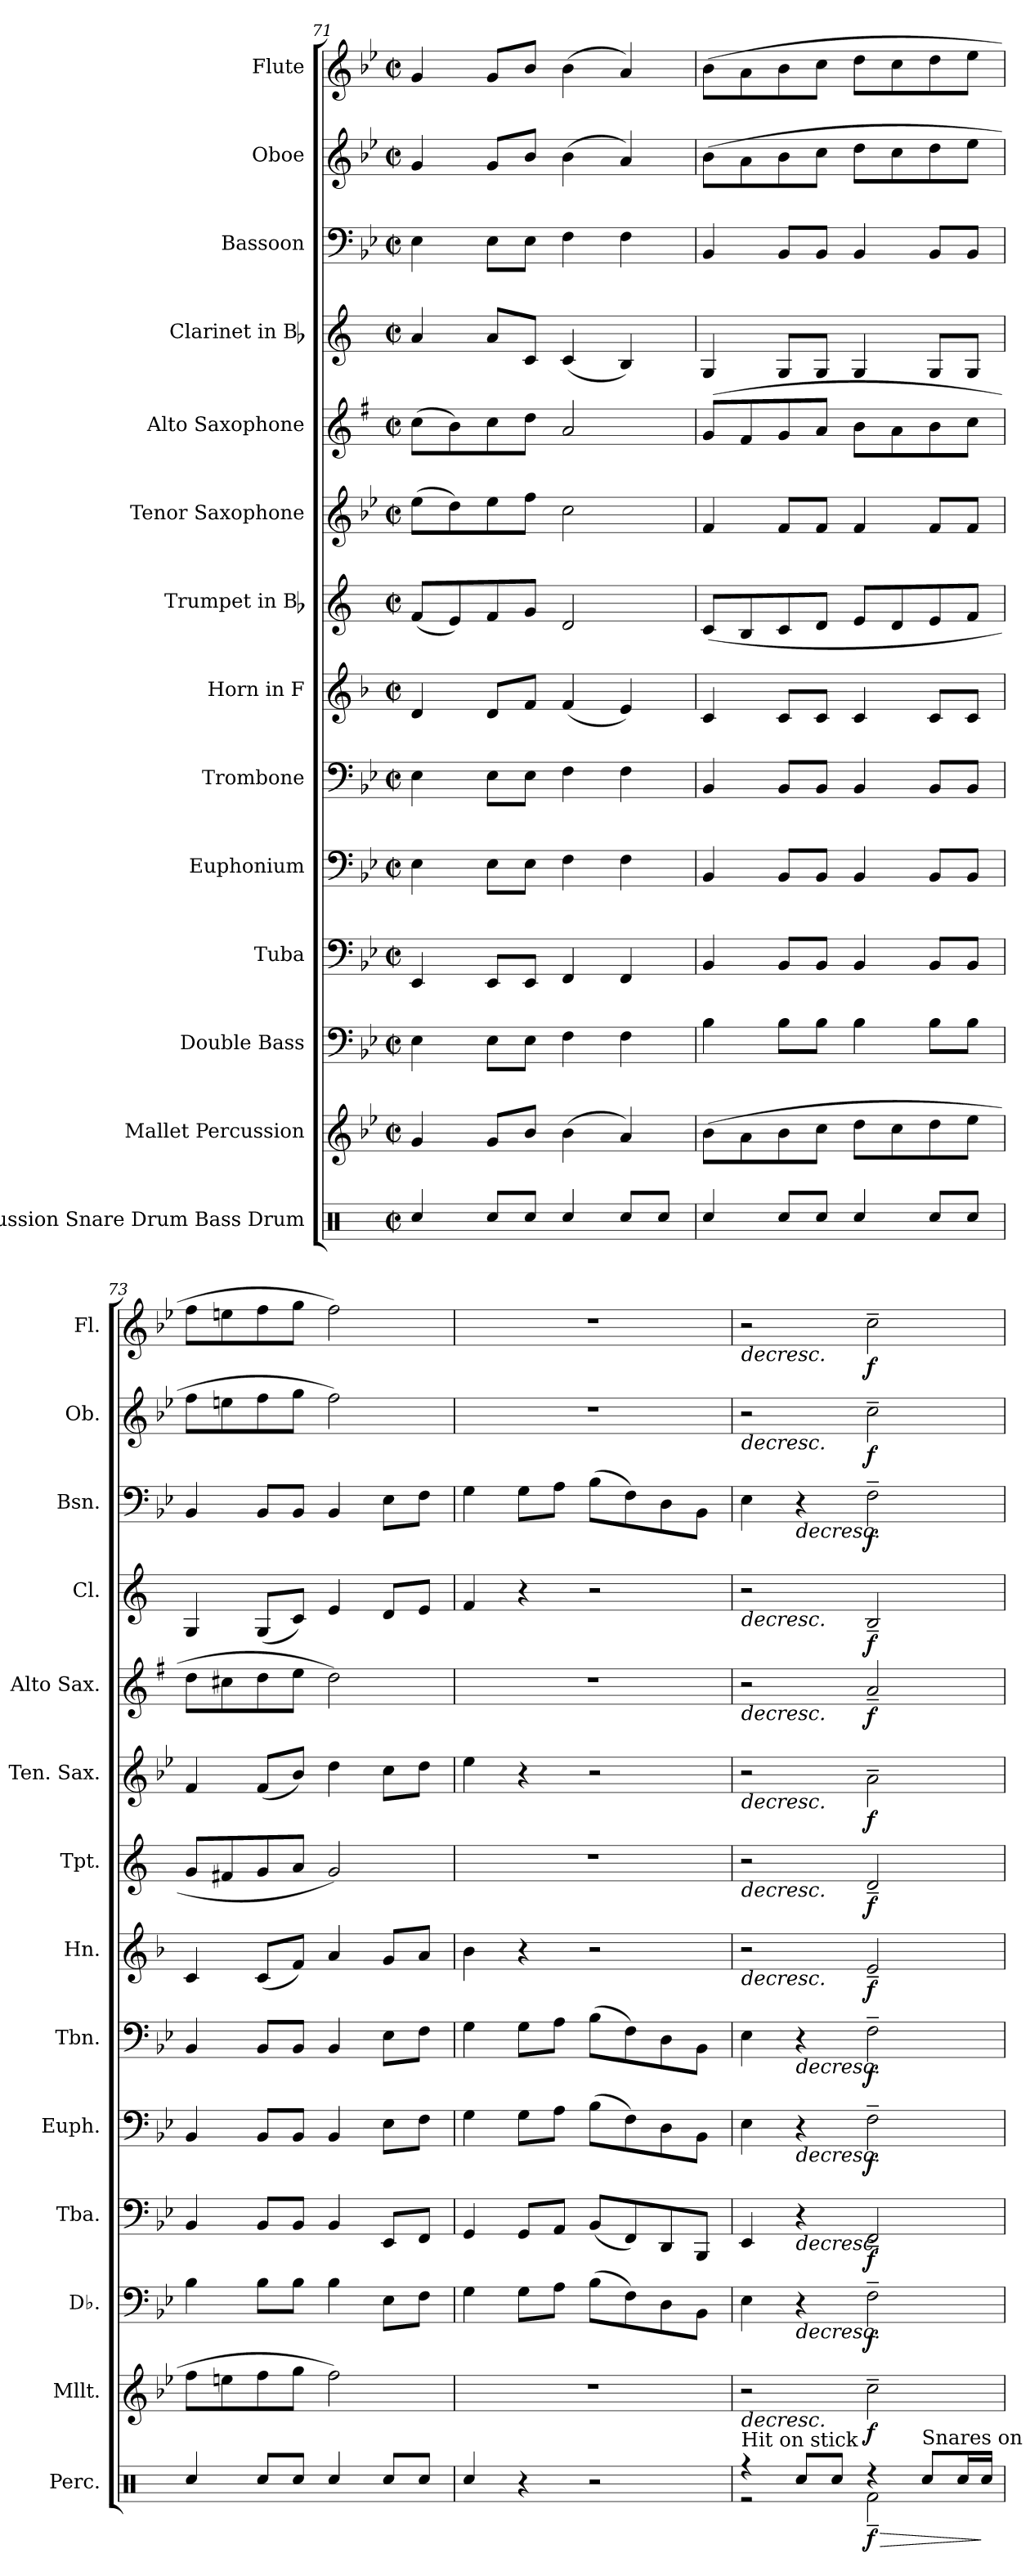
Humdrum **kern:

**kern	**dynam	**kern	**dynam	**kern	**dynam	**kern	**dynam	**kern	**dynam	**kern	**dynam	**kern	**dynam	**kern	**dynam	**kern	**dynam	**kern	**dynam	**kern	**dynam	**kern	**dynam	**kern	**dynam	**kern	**dynam
*part14	*part14	*part13	*part13	*part12	*part12	*part11	*part11	*part10	*part10	*part9	*part9	*part8	*part8	*part7	*part7	*part6	*part6	*part5	*part5	*part4	*part4	*part3	*part3	*part2	*part2	*part1	*part1
*staff14	*staff14	*staff13	*staff13	*staff12	*staff12	*staff11	*staff11	*staff10	*staff10	*staff9	*staff9	*staff8	*staff8	*staff7	*staff7	*staff6	*staff6	*staff5	*staff5	*staff4	*staff4	*staff3	*staff3	*staff2	*staff2	*staff1	*staff1
*I"Percussion Snare Drum Bass Drum	*	*I"Mallet Percussion	*	*I"Double Bass	*	*I"Tuba	*	*I"Euphonium	*	*I"Trombone	*	*I"Horn in F	*	*I"Trumpet in Bb	*	*I"Tenor Saxophone	*	*I"Alto Saxophone	*	*I"Clarinet in Bb	*	*I"Bassoon	*	*I"Oboe	*	*I"Flute	*
*I'Perc.	*	*I'Mllt.	*	*I'Db.	*	*I'Tba.	*	*I'Euph.	*	*I'Tbn.	*	*I'Hn.	*	*I'Tpt.	*	*I'Ten. Sax.	*	*I'Alto Sax.	*	*I'Cl.	*	*I'Bsn.	*	*I'Ob.	*	*I'Fl.	*
*clefX	*	*clefG2	*	*clefF4	*	*clefF4	*	*clefF4	*	*clefF4	*	*clefG2	*	*clefG2	*	*clefG2	*	*clefG2	*	*clefG2	*	*clefF4	*	*clefG2	*	*clefG2	*
*	*	*ITrd-14c-24	*	*ITrd7c12	*	*	*	*	*	*	*	*ITrd4c7	*	*ITrd1c2	*	*ITrd8c14	*	*ITrd5c9	*	*ITrd1c2	*	*	*	*	*	*	*
*k[]	*	*k[b-e-]	*	*k[b-e-]	*	*k[b-e-]	*	*k[b-e-]	*	*k[b-e-]	*	*k[b-e-]	*	*k[b-e-]	*	*k[b-e-]	*	*k[b-e-]	*	*k[b-e-]	*	*k[b-e-]	*	*k[b-e-]	*	*k[b-e-]	*
*C:	*	*B-:	*	*B-:	*	*B-:	*	*B-:	*	*B-:	*	*B-:	*	*B-:	*	*B-:	*	*B-:	*	*B-:	*	*B-:	*	*B-:	*	*B-:	*
*M2/2	*	*M2/2	*	*M2/2	*	*M2/2	*	*M2/2	*	*M2/2	*	*M2/2	*	*M2/2	*	*M2/2	*	*M2/2	*	*M2/2	*	*M2/2	*	*M2/2	*	*M2/2	*
*met(c|)	*	*met(c|)	*	*met(c|)	*	*met(c|)	*	*met(c|)	*	*met(c|)	*	*met(c|)	*	*met(c|)	*	*met(c|)	*	*met(c|)	*	*met(c|)	*	*met(c|)	*	*met(c|)	*	*met(c|)	*
=71	=71	=71	=71	=71	=71	=71	=71	=71	=71	=71	=71	=71	=71	=71	=71	=71	=71	=71	=71	=71	=71	=71	=71	=71	=71	=71	=71
4Rcci/	.	4gggi/	.	4EE-i\	.	4EE-i/	.	4E-i\	.	4E-i\	.	4Gi/	.	(8e-i/L	.	(8e-i\L	.	(8e-i\L	.	4gi/	.	4E-i\	.	4gi/	.	4gi/	.
.	.	.	.	.	.	.	.	.	.	.	.	.	.	8di/)	.	8di\)	.	8di\)	.	.	.	.	.	.	.	.	.
8Rcci/L	.	8gggi/L	.	8EE-i\L	.	8EE-i/L	.	8E-i\L	.	8E-i\L	.	8Gi/L	.	8e-i/	.	8e-i\	.	8e-i\	.	8gi/L	.	8E-i\L	.	8gi/L	.	8gi/L	.
8Rcci/J	.	8bbb-i/J	.	8EE-i\J	.	8EE-i/J	.	8E-i\J	.	8E-i\J	.	8B-i/J	.	8fi/J	.	8fi\J	.	8fi\J	.	8B-i/J	.	8E-i\J	.	8b-i/J	.	8b-i/J	.
4Rcci/	.	(4bbb-i\	.	4FFi\	.	4FFi/	.	4Fi\	.	4Fi\	.	(4B-i/	.	2ci/	.	2ci\	.	2ci/	.	(4B-i/	.	4Fi\	.	(4b-i\	.	(4b-i\	.
8Rcci/L	.	4aaai/)	.	4FFi\	.	4FFi/	.	4Fi\	.	4Fi\	.	4Ai/)	.	.	.	.	.	.	.	4Ai/)	.	4Fi\	.	4ai/)	.	4ai/)	.
8Rcci/J	.	.	.	.	.	.	.	.	.	.	.	.	.	.	.	.	.	.	.	.	.	.	.	.	.	.	.
=72	=72	=72	=72	=72	=72	=72	=72	=72	=72	=72	=72	=72	=72	=72	=72	=72	=72	=72	=72	=72	=72	=72	=72	=72	=72	=72	=72
4Rcci/	.	(8bbb-i\L	.	4BB-i\	.	4BB-i/	.	4BB-i/	.	4BB-i/	.	4Fi/	.	(8B-i/L	.	4Fi/	.	(8B-i/L	.	4Fi/	.	4BB-i/	.	(8b-i\L	.	(8b-i\L	.
.	.	8aaai\	.	.	.	.	.	.	.	.	.	.	.	8Ai/	.	.	.	8Ai/	.	.	.	.	.	8ai\	.	8ai\	.
8Rcci/L	.	8bbb-i\	.	8BB-i\L	.	8BB-i/L	.	8BB-i/L	.	8BB-i/L	.	8Fi/L	.	8B-i/	.	8Fi/L	.	8B-i/	.	8Fi/L	.	8BB-i/L	.	8b-i\	.	8b-i\	.
8Rcci/J	.	8cccci\J	.	8BB-i\J	.	8BB-i/J	.	8BB-i/J	.	8BB-i/J	.	8Fi/J	.	8ci/J	.	8Fi/J	.	8ci/J	.	8Fi/J	.	8BB-i/J	.	8cci\J	.	8cci\J	.
4Rcci/	.	8ddddi\L	.	4BB-i\	.	4BB-i/	.	4BB-i/	.	4BB-i/	.	4Fi/	.	8di/L	.	4Fi/	.	8di\L	.	4Fi/	.	4BB-i/	.	8ddi\L	.	8ddi\L	.
.	.	8cccci\	.	.	.	.	.	.	.	.	.	.	.	8ci/	.	.	.	8ci\	.	.	.	.	.	8cci\	.	8cci\	.
8Rcci/L	.	8ddddi\	.	8BB-i\L	.	8BB-i/L	.	8BB-i/L	.	8BB-i/L	.	8Fi/L	.	8di/	.	8Fi/L	.	8di\	.	8Fi/L	.	8BB-i/L	.	8ddi\	.	8ddi\	.
8Rcci/J	.	8eeee-i\J	.	8BB-i\J	.	8BB-i/J	.	8BB-i/J	.	8BB-i/J	.	8Fi/J	.	8e-i/J	.	8Fi/J	.	8e-i\J	.	8Fi/J	.	8BB-i/J	.	8ee-i\J	.	8ee-i\J	.
=73	=73	=73	=73	=73	=73	=73	=73	=73	=73	=73	=73	=73	=73	=73	=73	=73	=73	=73	=73	=73	=73	=73	=73	=73	=73	=73	=73
4Rcci/	.	8ffffi\L	.	4BB-i\	.	4BB-i/	.	4BB-i/	.	4BB-i/	.	4Fi/	.	8fi/L	.	4Fi/	.	8fi\L	.	4Fi/	.	4BB-i/	.	8ffi\L	.	8ffi\L	.
.	.	8eeeeni\	.	.	.	.	.	.	.	.	.	.	.	8eni/	.	.	.	8eni\	.	.	.	.	.	8eeni\	.	8eeni\	.
8Rcci/L	.	8ffffi\	.	8BB-i\L	.	8BB-i/L	.	8BB-i/L	.	8BB-i/L	.	(8Fi/L	.	8fi/	.	(8Fi/L	.	8fi\	.	(8Fi/L	.	8BB-i/L	.	8ffi\	.	8ffi\	.
8Rcci/J	.	8ggggi\J	.	8BB-i\J	.	8BB-i/J	.	8BB-i/J	.	8BB-i/J	.	8B-i/J)	.	8gi/J	.	8B-i/J)	.	8gi\J	.	8B-i/J)	.	8BB-i/J	.	8ggi\J	.	8ggi\J	.
4Rcci/	.	2ffffi\)	.	4BB-i\	.	4BB-i/	.	4BB-i/	.	4BB-i/	.	4di/	.	2fi/)	.	4di\	.	2fi\)	.	4di/	.	4BB-i/	.	2ffi\)	.	2ffi\)	.
8Rcci/L	.	.	.	8EE-i\L	.	8EE-i/L	.	8E-i\L	.	8E-i\L	.	8ci/L	.	.	.	8ci\L	.	.	.	8ci/L	.	8E-i\L	.	.	.	.	.
8Rcci/J	.	.	.	8FFi\J	.	8FFi/J	.	8Fi\J	.	8Fi\J	.	8di/J	.	.	.	8di\J	.	.	.	8di/J	.	8Fi\J	.	.	.	.	.
!!LO:PB:g=z
=74	=74	=74	=74	=74	=74	=74	=74	=74	=74	=74	=74	=74	=74	=74	=74	=74	=74	=74	=74	=74	=74	=74	=74	=74	=74	=74	=74
4Rcci/	.	1r	.	4GGi\	.	4GGi/	.	4Gi\	.	4Gi\	.	4e-i\	.	1r	.	4e-i\	.	1r	.	4e-i/	.	4Gi\	.	1r	.	1r	.
4r	.	.	.	8GGi\L	.	8GGi/L	.	8Gi\L	.	8Gi\L	.	4r	.	.	.	4r	.	.	.	4r	.	8Gi\L	.	.	.	.	.
.	.	.	.	8AAi\J	.	8AAi/J	.	8Ai\J	.	8Ai\J	.	.	.	.	.	.	.	.	.	.	.	8Ai\J	.	.	.	.	.
2r	.	.	.	(8BB-i\L	.	(8BB-i/L	.	(8B-i\L	.	(8B-i\L	.	2r	.	.	.	2r	.	.	.	2r	.	(8B-i\L	.	.	.	.	.
.	.	.	.	8FFi\)	.	8FFi/)	.	8Fi\)	.	8Fi\)	.	.	.	.	.	.	.	.	.	.	.	8Fi\)	.	.	.	.	.
.	.	.	.	8DDi\	.	8DDi/	.	8Di\	.	8Di\	.	.	.	.	.	.	.	.	.	.	.	8Di\	.	.	.	.	.
.	.	.	.	8BBB-i\J	.	8BBB-i/J	.	8BB-i\J	.	8BB-i\J	.	.	.	.	.	.	.	.	.	.	.	8BB-i\J	.	.	.	.	.
=75	=75	=75	=75	=75	=75	=75	=75	=75	=75	=75	=75	=75	=75	=75	=75	=75	=75	=75	=75	=75	=75	=75	=75	=75	=75	=75	=75
*^	*	*	*	*	*	*	*	*	*	*	*	*	*	*	*	*	*	*	*	*	*	*	*	*	*	*	*
!LO:TX:a:t=Hit on stick	!	!	!	!	!	!	!	!	!	!	!	!	!	!	!	!	!	!	!	!	!	!	!	!	!	!	!	!
!	!	!	!	!LO:HP:b	!	!	!	!	!	!	!	!	!	!LO:HP:b	!	!LO:HP:b	!	!LO:HP:b	!	!LO:HP:b	!	!LO:HP:b	!	!	!	!LO:HP:b	!	!LO:HP:b
4r	2r	.	2r	>	4EE-i\	.	4EE-i/	.	4E-i\	.	4E-i\	.	2r	>	2r	>	2r	>	2r	>	2r	>	4E-i\	.	2r	>	2r	>
!	!	!	!	!	!	!LO:HP:b	!	!LO:HP:b	!	!LO:HP:b	!	!LO:HP:b	!	!	!	!	!	!	!	!	!	!	!	!LO:HP:b	!	!	!	!
8Rcci/L	.	.	.	.	4r	>	4r	>	4r	>	4r	>	.	.	.	.	.	.	.	.	.	.	4r	>	.	.	.	.
8Rcci/J	.	.	.	.	.	.	.	.	.	.	.	.	.	.	.	.	.	.	.	.	.	.	.	.	.	.	.	.
!	!	!LO:HP:b	!	!	!	!	!	!	!	!	!	!	!	!	!	!	!	!	!	!	!	!	!	!	!	!	!	!
4r	2Rf~i\	> f	2cccc~i\	f	2FF~i\	f	2FF~i/	f	2F~i\	f	2F~i\	f	2A~i/	f	2c~i/	f	2A~i\	f	2c~i/	f	2A~i/	f	2F~i\	f	2cc~i\	f	2cc~i\	f
!LO:TX:a:t=Snares on	!	!	!	!	!	!	!	!	!	!	!	!	!	!	!	!	!	!	!	!	!	!	!	!	!	!	!	!
8Rcci/L	.	.	.	.	.	.	.	.	.	.	.	.	.	.	.	.	.	.	.	.	.	.	.	.	.	.	.	.
16Rcci/L	.	.	.	.	.	.	.	.	.	.	.	.	.	.	.	.	.	.	.	.	.	.	.	.	.	.	.	.
16Rcci/JJ	.	]	.	.	.	.	.	.	.	.	.	.	.	.	.	.	.	.	.	.	.	.	.	.	.	.	.	.
*v	*v	*	*	*	*	*	*	*	*	*	*	*	*	*	*	*	*	*	*	*	*	*	*	*	*	*	*	*
.	.	.	]	.	]	.	]	.	]	.	]	.	]	.	]	.	]	.	]	.	]	.	]	.	]	.	]
=	=	=	=	=	=	=	=	=	=	=	=	=	=	=	=	=	=	=	=	=	=	=	=	=	=	=	=
*-	*-	*-	*-	*-	*-	*-	*-	*-	*-	*-	*-	*-	*-	*-	*-	*-	*-	*-	*-	*-	*-	*-	*-	*-	*-	*-	*-
